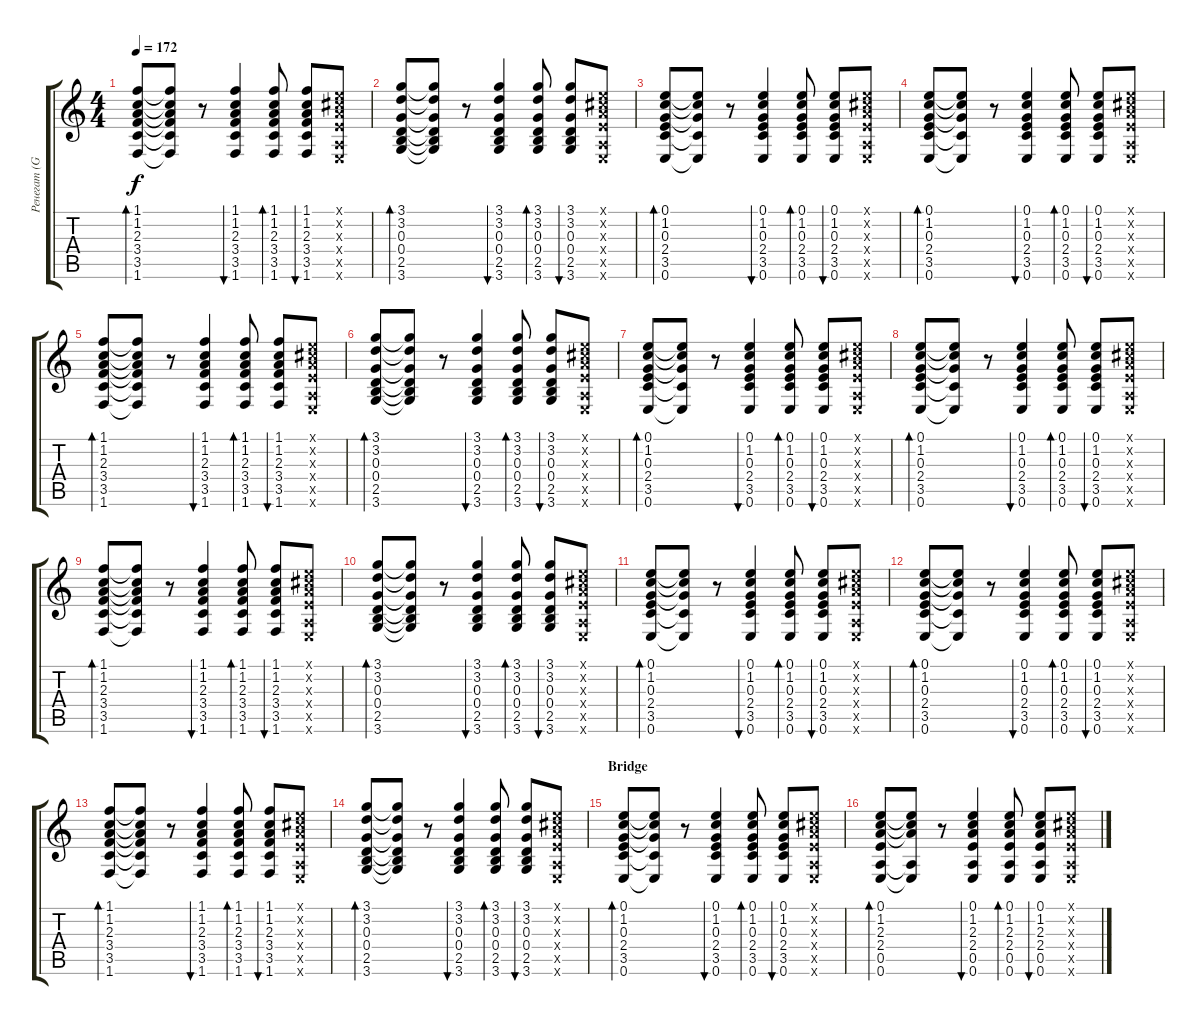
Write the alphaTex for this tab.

\track ("Ренегат (Guitar 1)" "Ренегат (G") {instrument acousticguitarnylon}
\staff {score tabs}
\tuning (E4 B3 G3 D3 A2 E2) {hide}
\ts (4 4)
\tempo 172
\clef g2
\ks c
(1.1 1.2 2.3 3.4 3.5 1.6).8{bd 60 dy f} (1.1{t} 1.2{t} 2.3{t} 3.4{t} 3.5{t} 1.6{t}).8 r.8 (1.1 1.2 2.3 3.4 3.5 1.6).4{bu 60} (1.1 1.2 2.3 3.4 3.5 1.6).8{bd 60} (1.1 1.2 2.3 3.4 3.5 1.6).8{bu 60} (0.1{x} 2.2{x} 2.3{x} 2.4{x} 0.5{x} 0.6{x}).8 |
(3.1 3.2 0.3 0.4 2.5 3.6).8{bd 60} (3.1{t} 3.2{t} 0.3{t} 0.4{t} 2.5{t} 3.6{t}).8 r.8 (3.1 3.2 0.3 0.4 2.5 3.6).4{bu 60} (3.1 3.2 0.3 0.4 2.5 3.6).8{bd 60} (3.1 3.2 0.3 0.4 2.5 3.6).8{bu 60} (0.1{x} 2.2{x} 2.3{x} 2.4{x} 0.5{x} 0.6{x}).8 |
(0.1 1.2 0.3 2.4 3.5 0.6).8{bd 60} (0.1{t} 1.2{t} 0.3{t} 3.5{t} 0.6{t}).8 r.8 (0.1 1.2 0.3 2.4 3.5 0.6).4{bu 60} (0.1 1.2 0.3 2.4 3.5 0.6).8{bd 60} (0.1 1.2 0.3 2.4 3.5 0.6).8{bu 60} (0.1{x} 2.2{x} 2.3{x} 2.4{x} 0.5{x} 0.6{x}).8 |
(0.1 1.2 0.3 2.4 3.5 0.6).8{bd 60} (0.1{t} 1.2{t} 0.3{t} 3.5{t} 0.6{t}).8 r.8 (0.1 1.2 0.3 2.4 3.5 0.6).4{bu 60} (0.1 1.2 0.3 2.4 3.5 0.6).8{bd 60} (0.1 1.2 0.3 2.4 3.5 0.6).8{bu 60} (0.1{x} 2.2{x} 2.3{x} 2.4{x} 0.5{x} 0.6{x}).8 |
(1.1 1.2 2.3 3.4 3.5 1.6).8{bd 60} (1.1{t} 1.2{t} 2.3{t} 3.4{t} 3.5{t} 1.6{t}).8 r.8 (1.1 1.2 2.3 3.4 3.5 1.6).4{bu 60} (1.1 1.2 2.3 3.4 3.5 1.6).8{bd 60} (1.1 1.2 2.3 3.4 3.5 1.6).8{bu 60} (0.1{x} 2.2{x} 2.3{x} 2.4{x} 0.5{x} 0.6{x}).8 |
(3.1 3.2 0.3 0.4 2.5 3.6).8{bd 60} (3.1{t} 3.2{t} 0.3{t} 0.4{t} 2.5{t} 3.6{t}).8 r.8 (3.1 3.2 0.3 0.4 2.5 3.6).4{bu 60} (3.1 3.2 0.3 0.4 2.5 3.6).8{bd 60} (3.1 3.2 0.3 0.4 2.5 3.6).8{bu 60} (0.1{x} 2.2{x} 2.3{x} 2.4{x} 0.5{x} 0.6{x}).8 |
(0.1 1.2 0.3 2.4 3.5 0.6).8{bd 60} (0.1{t} 1.2{t} 0.3{t} 3.5{t} 0.6{t}).8 r.8 (0.1 1.2 0.3 2.4 3.5 0.6).4{bu 60} (0.1 1.2 0.3 2.4 3.5 0.6).8{bd 60} (0.1 1.2 0.3 2.4 3.5 0.6).8{bu 60} (0.1{x} 2.2{x} 2.3{x} 2.4{x} 0.5{x} 0.6{x}).8 |
(0.1 1.2 0.3 2.4 3.5 0.6).8{bd 60} (0.1{t} 1.2{t} 0.3{t} 3.5{t} 0.6{t}).8 r.8 (0.1 1.2 0.3 2.4 3.5 0.6).4{bu 60} (0.1 1.2 0.3 2.4 3.5 0.6).8{bd 60} (0.1 1.2 0.3 2.4 3.5 0.6).8{bu 60} (0.1{x} 2.2{x} 2.3{x} 2.4{x} 0.5{x} 0.6{x}).8 |
(1.1 1.2 2.3 3.4 3.5 1.6).8{bd 60} (1.1{t} 1.2{t} 2.3{t} 3.4{t} 3.5{t} 1.6{t}).8 r.8 (1.1 1.2 2.3 3.4 3.5 1.6).4{bu 60} (1.1 1.2 2.3 3.4 3.5 1.6).8{bd 60} (1.1 1.2 2.3 3.4 3.5 1.6).8{bu 60} (0.1{x} 2.2{x} 2.3{x} 2.4{x} 0.5{x} 0.6{x}).8 |
(3.1 3.2 0.3 0.4 2.5 3.6).8{bd 60} (3.1{t} 3.2{t} 0.3{t} 0.4{t} 2.5{t} 3.6{t}).8 r.8 (3.1 3.2 0.3 0.4 2.5 3.6).4{bu 60} (3.1 3.2 0.3 0.4 2.5 3.6).8{bd 60} (3.1 3.2 0.3 0.4 2.5 3.6).8{bu 60} (0.1{x} 2.2{x} 2.3{x} 2.4{x} 0.5{x} 0.6{x}).8 |
(0.1 1.2 0.3 2.4 3.5 0.6).8{bd 60} (0.1{t} 1.2{t} 0.3{t} 3.5{t} 0.6{t}).8 r.8 (0.1 1.2 0.3 2.4 3.5 0.6).4{bu 60} (0.1 1.2 0.3 2.4 3.5 0.6).8{bd 60} (0.1 1.2 0.3 2.4 3.5 0.6).8{bu 60} (0.1{x} 2.2{x} 2.3{x} 2.4{x} 0.5{x} 0.6{x}).8 |
(0.1 1.2 0.3 2.4 3.5 0.6).8{bd 60} (0.1{t} 1.2{t} 0.3{t} 3.5{t} 0.6{t}).8 r.8 (0.1 1.2 0.3 2.4 3.5 0.6).4{bu 60} (0.1 1.2 0.3 2.4 3.5 0.6).8{bd 60} (0.1 1.2 0.3 2.4 3.5 0.6).8{bu 60} (0.1{x} 2.2{x} 2.3{x} 2.4{x} 0.5{x} 0.6{x}).8 |
(1.1 1.2 2.3 3.4 3.5 1.6).8{bd 60} (1.1{t} 1.2{t} 2.3{t} 3.4{t} 3.5{t} 1.6{t}).8 r.8 (1.1 1.2 2.3 3.4 3.5 1.6).4{bu 60} (1.1 1.2 2.3 3.4 3.5 1.6).8{bd 60} (1.1 1.2 2.3 3.4 3.5 1.6).8{bu 60} (0.1{x} 2.2{x} 2.3{x} 2.4{x} 0.5{x} 0.6{x}).8 |
(3.1 3.2 0.3 0.4 2.5 3.6).8{bd 60} (3.1{t} 3.2{t} 0.3{t} 0.4{t} 2.5{t} 3.6{t}).8 r.8 (3.1 3.2 0.3 0.4 2.5 3.6).4{bu 60} (3.1 3.2 0.3 0.4 2.5 3.6).8{bd 60} (3.1 3.2 0.3 0.4 2.5 3.6).8{bu 60} (0.1{x} 2.2{x} 2.3{x} 2.4{x} 0.5{x} 0.6{x}).8 |
\section ("" "Bridge")
(0.1 1.2 0.3 2.4 3.5 0.6).8{bd 60} (0.1{t} 1.2{t} 0.3{t} 3.5{t} 0.6{t}).8 r.8 (0.1 1.2 0.3 2.4 3.5 0.6).4{bu 60} (0.1 1.2 0.3 2.4 3.5 0.6).8{bd 60} (0.1 1.2 0.3 2.4 3.5 0.6).8{bu 60} (0.1{x} 2.2{x} 2.3{x} 2.4{x} 0.5{x} 0.6{x}).8 |
(0.1 1.2 2.3 2.4 0.5 0.6).8{bd 60} (0.1{t} 1.2{t} 2.3{t} 0.5{t} 0.6{t}).8 r.8 (0.1 1.2 2.3 2.4 0.5 0.6).4{bu 60} (0.1 1.2 2.3 2.4 0.5 0.6).8{bd 60} (0.1 1.2 2.3 2.4 0.5 0.6).8{bu 60} (0.1{x} 2.2{x} 2.3{x} 2.4{x} 0.5{x} 0.6{x}).8
